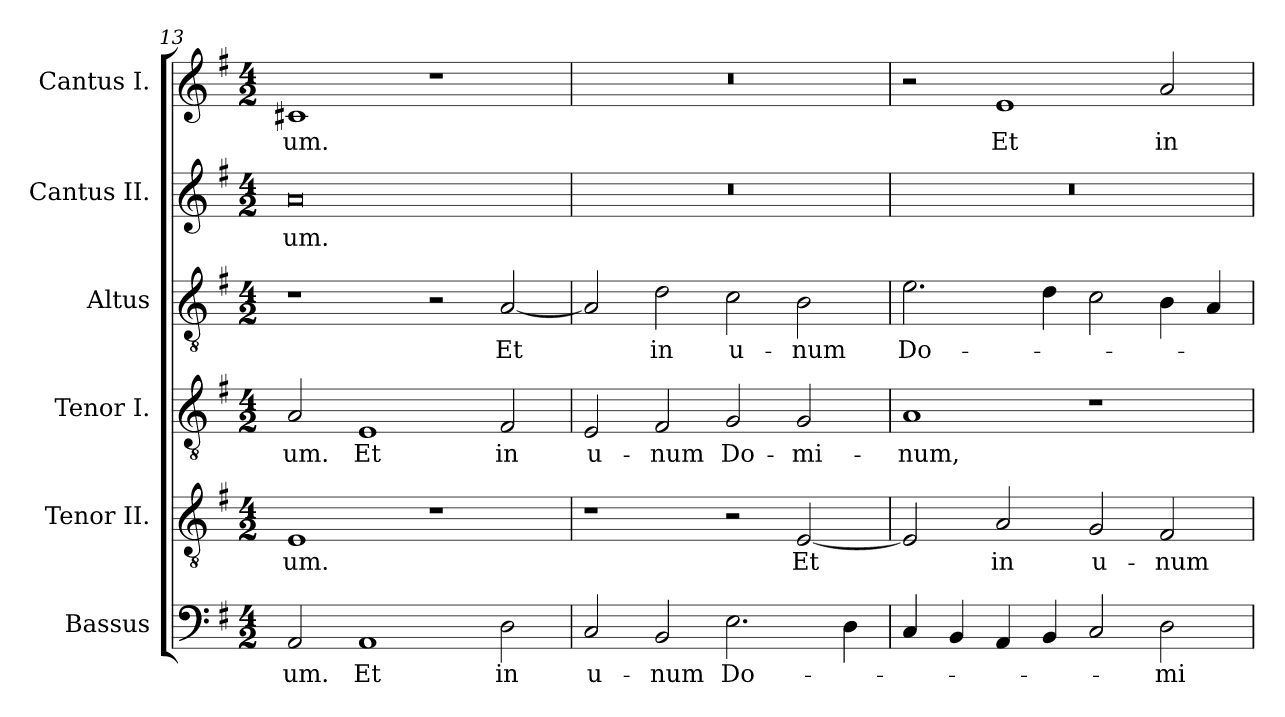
**kern	**text	**kern	**text	**kern	**text	**kern	**text	**kern	**text	**kern	**text
*part6	*part6	*part5	*part5	*part4	*part4	*part3	*part3	*part2	*part2	*part1	*part1
*staff6	*staff6	*staff5	*staff5	*staff4	*staff4	*staff3	*staff3	*staff2	*staff2	*staff1	*staff1
*I"Bassus	*	*I"Tenor II.	*	*I"Tenor I.	*	*I"Altus	*	*I"Cantus II.	*	*I"Cantus I.	*
*I'B.	*	*I'T. II.	*	*I'T. I.	*	*I'A.	*	*I'C. II	*	*I'C. I	*
*clefF4	*	*clefGv2	*	*clefGv2	*	*clefGv2	*	*clefG2	*	*clefG2	*
*	*	*ITrd7c12	*	*ITrd7c12	*	*ITrd7c12	*	*	*	*	*
*k[f#]	*	*k[f#]	*	*k[f#]	*	*k[f#]	*	*k[f#]	*	*k[f#]	*
*G:	*	*G:	*	*G:	*	*G:	*	*G:	*	*G:	*
*M4/2	*	*M4/2	*	*M4/2	*	*M4/2	*	*M4/2	*	*M4/2	*
=13	=13	=13	=13	=13	=13	=13	=13	=13	=13	=13	=13
!	!LO:LY:b:color=#000000	!	!	!	!	!	!	!	!	!	!
!	!	!	!LO:LY:b:color=#000000	!	!	!	!	!	!	!	!
!	!	!	!	!	!LO:LY:b:color=#000000	!	!	!	!	!	!
!	!	!	!	!	!	!	!	!	!LO:LY:b:color=#000000	!	!
!	!	!	!	!	!	!	!	!	!	!	!LO:LY:b:color=#000000
2AAi/	-um.	1EEi	-um.	2AAi/	-um.	1r	.	0ai	-um.	1c#Xi	-um.
!	!LO:LY:b:color=#000000	!	!	!	!	!	!	!	!	!	!
!	!	!	!	!	!LO:LY:b:color=#000000	!	!	!	!	!	!
1AAi	Et	.	.	1EEi	Et	.	.	.	.	.	.
.	.	1r	.	.	.	2r	.	.	.	1r	.
!	!LO:LY:b:color=#000000	!	!	!	!	!	!	!	!	!	!
!	!	!	!	!	!LO:LY:b:color=#000000	!	!	!	!	!	!
!	!	!	!	!	!	!	!LO:LY:b:color=#000000	!	!	!	!
2Di\	in	.	.	2FF#i/	in	[2AAi/	Et	.	.	.	.
=14	=14	=14	=14	=14	=14	=14	=14	=14	=14	=14	=14
!	!LO:LY:b:color=#000000	!	!	!	!	!	!	!	!	!	!
!	!	!	!	!	!LO:LY:b:color=#000000	!	!	!LO:N:vis=1	!	!LO:N:vis=1	!
2Ci/	u-	1r	.	2EEi/	u-	2AAi/]	.	0r	.	0r	.
!	!LO:LY:b:color=#000000	!	!	!	!	!	!	!	!	!	!
!	!	!	!	!	!LO:LY:b:color=#000000	!	!	!	!	!	!
!	!	!	!	!	!	!	!LO:LY:b:color=#000000	!	!	!	!
2BBi/	-num	.	.	2FF#i/	-num	2Di\	in	.	.	.	.
!	!LO:LY:b:color=#000000	!	!	!	!	!	!	!	!	!	!
!	!	!	!	!	!LO:LY:b:color=#000000	!	!	!	!	!	!
!	!	!	!	!	!	!	!LO:LY:b:color=#000000	!	!	!	!
2.Ei\	Do-	2r	.	2GGi/	Do-	2Ci\	u-	.	.	.	.
!	!	!	!LO:LY:b:color=#000000	!	!	!	!	!	!	!	!
!	!	!	!	!	!LO:LY:b:color=#000000	!	!	!	!	!	!
!	!	!	!	!	!	!	!LO:LY:b:color=#000000	!	!	!	!
.	.	[2EEi/	Et	2GGi/	-mi-	2BBi\	-num	.	.	.	.
4Di\	.	.	.	.	.	.	.	.	.	.	.
=15	=15	=15	=15	=15	=15	=15	=15	=15	=15	=15	=15
!	!	!	!	!	!LO:LY:b:color=#000000	!	!	!	!	!	!
!	!	!	!	!	!	!	!LO:LY:b:color=#000000	!LO:N:vis=1	!	!	!
4Ci/	.	2EEi/]	.	1AAi	-num,	2.Ei\	Do-	0r	.	2r	.
4BBi/	.	.	.	.	.	.	.	.	.	.	.
!	!	!	!LO:LY:b:color=#000000	!	!	!	!	!	!	!	!
!	!	!	!	!	!	!	!	!	!	!	!LO:LY:b:color=#000000
4AAi/	.	2AAi/	in	.	.	.	.	.	.	1ei	Et
4BBi/	.	.	.	.	.	4Di\	.	.	.	.	.
!	!	!	!LO:LY:b:color=#000000	!	!	!	!	!	!	!	!
2Ci/	.	2GGi/	u-	1r	.	2Ci\	.	.	.	.	.
!	!LO:LY:b:color=#000000	!	!	!	!	!	!	!	!	!	!
!	!	!	!LO:LY:b:color=#000000	!	!	!	!	!	!	!	!
!	!	!	!	!	!	!	!	!	!	!	!LO:LY:b:color=#000000
2Di\	-mi-	2FF#i/	-num	.	.	4BBi\	.	.	.	2ai/	in
.	.	.	.	.	.	4AAi/	.	.	.	.	.
=	=	=	=	=	=	=	=	=	=	=	=
*-	*-	*-	*-	*-	*-	*-	*-	*-	*-	*-	*-
